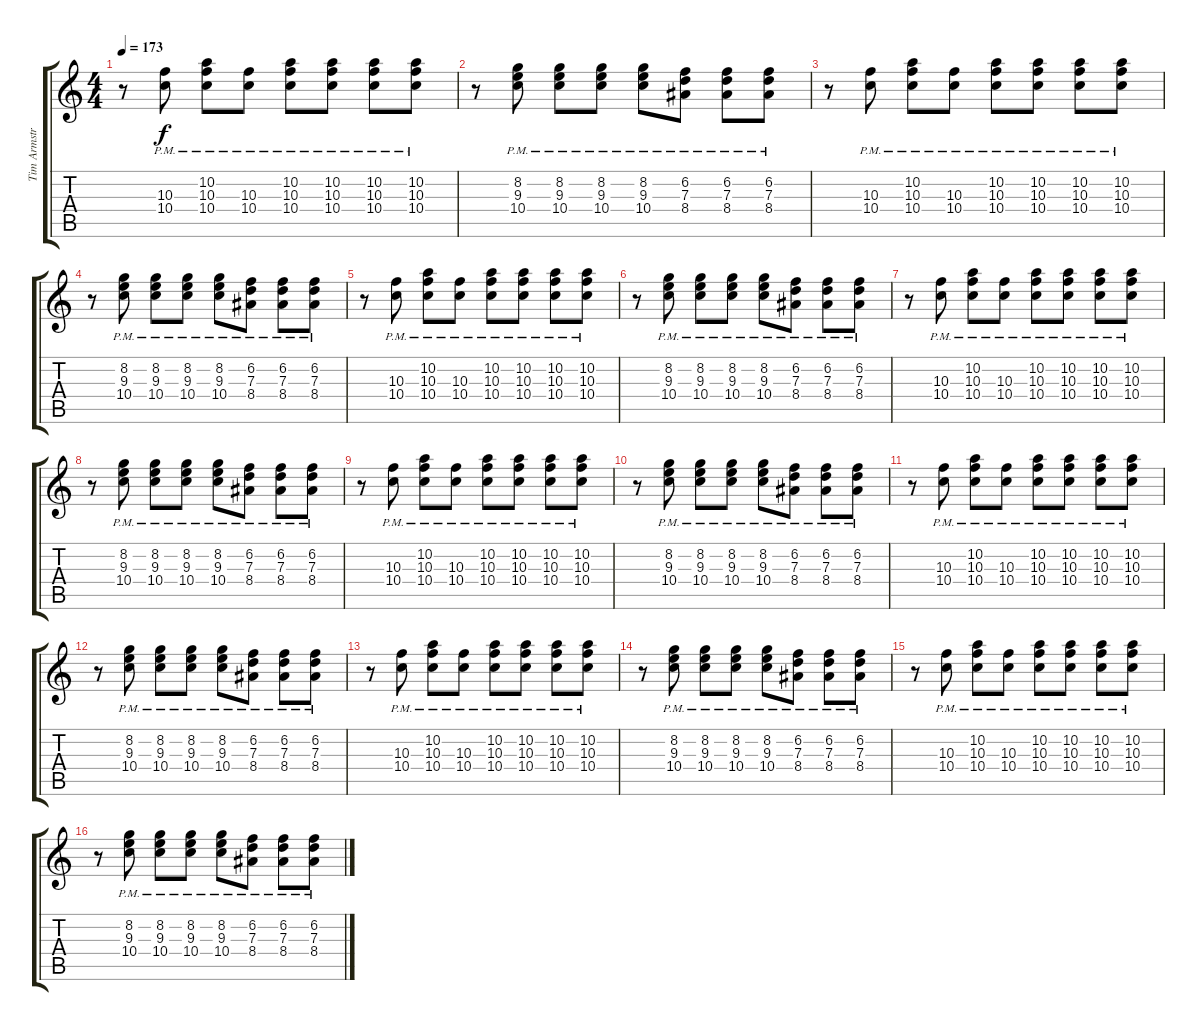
\track ("Tim Armstrong" "Tim Armstr") {instrument distortionguitar}
\staff {score tabs}
\tuning (E4 B3 G3 D3 A2 E2) {hide}
\ts (4 4)
\tempo 173
\clef g2
\ks c
r.8{dy f} (10.3{pm} 10.4{pm}).8 (10.2{pm} 10.3{pm} 10.4{pm}).8 (10.3{pm} 10.4{pm}).8 (10.2{pm} 10.3{pm} 10.4{pm}).8 (10.2{pm} 10.3{pm} 10.4{pm}).8 (10.2{pm} 10.3{pm} 10.4{pm}).8 (10.2{pm} 10.3{pm} 10.4{pm}).8 |
r.8 (8.2{pm} 9.3{pm} 10.4{pm}).8 (8.2{pm} 9.3{pm} 10.4{pm}).8 (8.2{pm} 9.3{pm} 10.4{pm}).8 (8.2{pm} 9.3{pm} 10.4{pm}).8 (6.2{pm} 7.3{pm} 8.4{pm}).8 (6.2{pm} 7.3{pm} 8.4{pm}).8 (6.2{pm} 7.3{pm} 8.4{pm}).8 |
r.8 (10.3{pm} 10.4{pm}).8 (10.2{pm} 10.3{pm} 10.4{pm}).8 (10.3{pm} 10.4{pm}).8 (10.2{pm} 10.3{pm} 10.4{pm}).8 (10.2{pm} 10.3{pm} 10.4{pm}).8 (10.2{pm} 10.3{pm} 10.4{pm}).8 (10.2{pm} 10.3{pm} 10.4{pm}).8 |
r.8 (8.2{pm} 9.3{pm} 10.4{pm}).8 (8.2{pm} 9.3{pm} 10.4{pm}).8 (8.2{pm} 9.3{pm} 10.4{pm}).8 (8.2{pm} 9.3{pm} 10.4{pm}).8 (6.2{pm} 7.3{pm} 8.4{pm}).8 (6.2{pm} 7.3{pm} 8.4{pm}).8 (6.2{pm} 7.3{pm} 8.4{pm}).8 |
r.8 (10.3{pm} 10.4{pm}).8 (10.2{pm} 10.3{pm} 10.4{pm}).8 (10.3{pm} 10.4{pm}).8 (10.2{pm} 10.3{pm} 10.4{pm}).8 (10.2{pm} 10.3{pm} 10.4{pm}).8 (10.2{pm} 10.3{pm} 10.4{pm}).8 (10.2{pm} 10.3{pm} 10.4{pm}).8 |
r.8 (8.2{pm} 9.3{pm} 10.4{pm}).8 (8.2{pm} 9.3{pm} 10.4{pm}).8 (8.2{pm} 9.3{pm} 10.4{pm}).8 (8.2{pm} 9.3{pm} 10.4{pm}).8 (6.2{pm} 7.3{pm} 8.4{pm}).8 (6.2{pm} 7.3{pm} 8.4{pm}).8 (6.2{pm} 7.3{pm} 8.4{pm}).8 |
r.8 (10.3{pm} 10.4{pm}).8 (10.2{pm} 10.3{pm} 10.4{pm}).8 (10.3{pm} 10.4{pm}).8 (10.2{pm} 10.3{pm} 10.4{pm}).8 (10.2{pm} 10.3{pm} 10.4{pm}).8 (10.2{pm} 10.3{pm} 10.4{pm}).8 (10.2{pm} 10.3{pm} 10.4{pm}).8 |
r.8 (8.2{pm} 9.3{pm} 10.4{pm}).8 (8.2{pm} 9.3{pm} 10.4{pm}).8 (8.2{pm} 9.3{pm} 10.4{pm}).8 (8.2{pm} 9.3{pm} 10.4{pm}).8 (6.2{pm} 7.3{pm} 8.4{pm}).8 (6.2{pm} 7.3{pm} 8.4{pm}).8 (6.2{pm} 7.3{pm} 8.4{pm}).8 |
r.8 (10.3{pm} 10.4{pm}).8 (10.2{pm} 10.3{pm} 10.4{pm}).8 (10.3{pm} 10.4{pm}).8 (10.2{pm} 10.3{pm} 10.4{pm}).8 (10.2{pm} 10.3{pm} 10.4{pm}).8 (10.2{pm} 10.3{pm} 10.4{pm}).8 (10.2{pm} 10.3{pm} 10.4{pm}).8 |
r.8 (8.2{pm} 9.3{pm} 10.4{pm}).8 (8.2{pm} 9.3{pm} 10.4{pm}).8 (8.2{pm} 9.3{pm} 10.4{pm}).8 (8.2{pm} 9.3{pm} 10.4{pm}).8 (6.2{pm} 7.3{pm} 8.4{pm}).8 (6.2{pm} 7.3{pm} 8.4{pm}).8 (6.2{pm} 7.3{pm} 8.4{pm}).8 |
r.8 (10.3{pm} 10.4{pm}).8 (10.2{pm} 10.3{pm} 10.4{pm}).8 (10.3{pm} 10.4{pm}).8 (10.2{pm} 10.3{pm} 10.4{pm}).8 (10.2{pm} 10.3{pm} 10.4{pm}).8 (10.2{pm} 10.3{pm} 10.4{pm}).8 (10.2{pm} 10.3{pm} 10.4{pm}).8 |
r.8 (8.2{pm} 9.3{pm} 10.4{pm}).8 (8.2{pm} 9.3{pm} 10.4{pm}).8 (8.2{pm} 9.3{pm} 10.4{pm}).8 (8.2{pm} 9.3{pm} 10.4{pm}).8 (6.2{pm} 7.3{pm} 8.4{pm}).8 (6.2{pm} 7.3{pm} 8.4{pm}).8 (6.2{pm} 7.3{pm} 8.4{pm}).8 |
r.8 (10.3{pm} 10.4{pm}).8 (10.2{pm} 10.3{pm} 10.4{pm}).8 (10.3{pm} 10.4{pm}).8 (10.2{pm} 10.3{pm} 10.4{pm}).8 (10.2{pm} 10.3{pm} 10.4{pm}).8 (10.2{pm} 10.3{pm} 10.4{pm}).8 (10.2{pm} 10.3{pm} 10.4{pm}).8 |
r.8 (8.2{pm} 9.3{pm} 10.4{pm}).8 (8.2{pm} 9.3{pm} 10.4{pm}).8 (8.2{pm} 9.3{pm} 10.4{pm}).8 (8.2{pm} 9.3{pm} 10.4{pm}).8 (6.2{pm} 7.3{pm} 8.4{pm}).8 (6.2{pm} 7.3{pm} 8.4{pm}).8 (6.2{pm} 7.3{pm} 8.4{pm}).8 |
r.8 (10.3{pm} 10.4{pm}).8 (10.2{pm} 10.3{pm} 10.4{pm}).8 (10.3{pm} 10.4{pm}).8 (10.2{pm} 10.3{pm} 10.4{pm}).8 (10.2{pm} 10.3{pm} 10.4{pm}).8 (10.2{pm} 10.3{pm} 10.4{pm}).8 (10.2{pm} 10.3{pm} 10.4{pm}).8 |
r.8 (8.2{pm} 9.3{pm} 10.4{pm}).8 (8.2{pm} 9.3{pm} 10.4{pm}).8 (8.2{pm} 9.3{pm} 10.4{pm}).8 (8.2{pm} 9.3{pm} 10.4{pm}).8 (6.2{pm} 7.3{pm} 8.4{pm}).8 (6.2{pm} 7.3{pm} 8.4{pm}).8 (6.2{pm} 7.3{pm} 8.4{pm}).8
